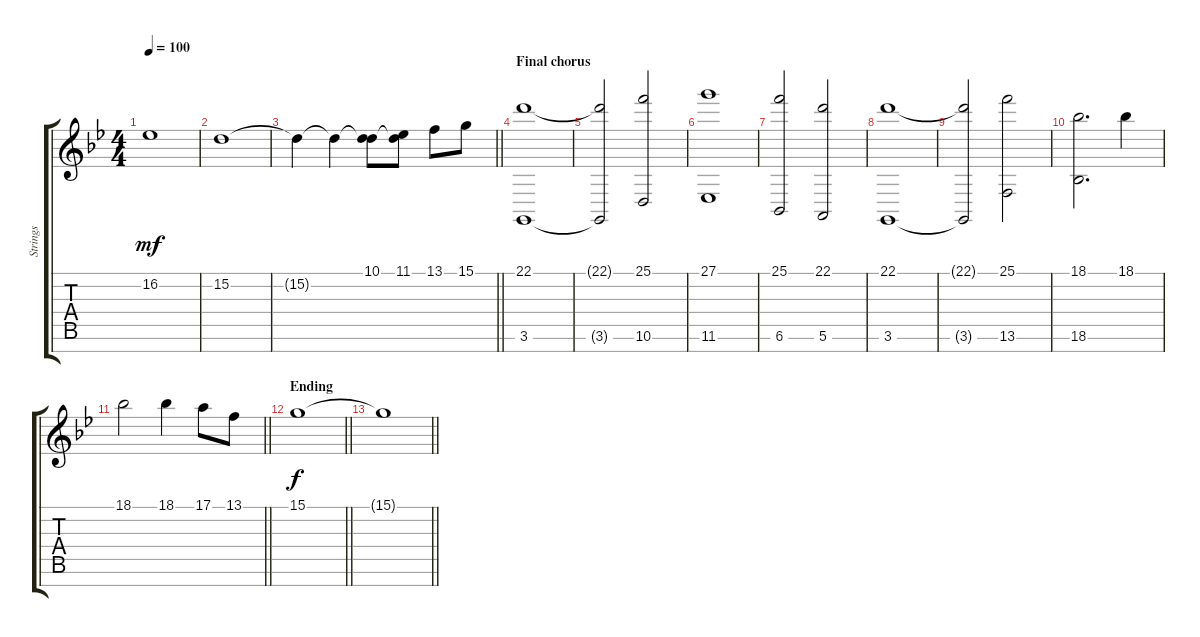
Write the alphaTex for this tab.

\track ("Strings" "Strings") {instrument stringensemble2}
\staff {score tabs}
\tuning (E4 B3 G3 D3 A2 E2 B1) {hide}
\ts (4 4)
\tempo 100
\clef g2
\ks gminor
16.2.1{dy mf} |
15.2.1 |
\barLineRight lightlight
15.2{t}.4 15.2{t}.4 (10.1 15.2{t}).8 (11.1 15.2{t}).8 13.1.8 15.1.8 |
\section ("" "Final chorus")
(22.1 3.6).1 |
(22.1{t} 3.6{t}).2 (25.1 10.6).2 |
(27.1 11.6).1 |
(25.1 6.6).2 (22.1 5.6).2 |
(22.1 3.6).1 |
(22.1{t} 3.6{t}).2 (25.1 13.6).2 |
(18.1 18.6).2{d} 18.1.4 |
\barLineRight lightlight
18.1.2 18.1.4 17.1.8 13.1.8 |
\section ("" "Ending")
\barLineRight lightlight
15.1.1{dy f volume 0} |
\barLineRight lightlight
15.1{t}.1
